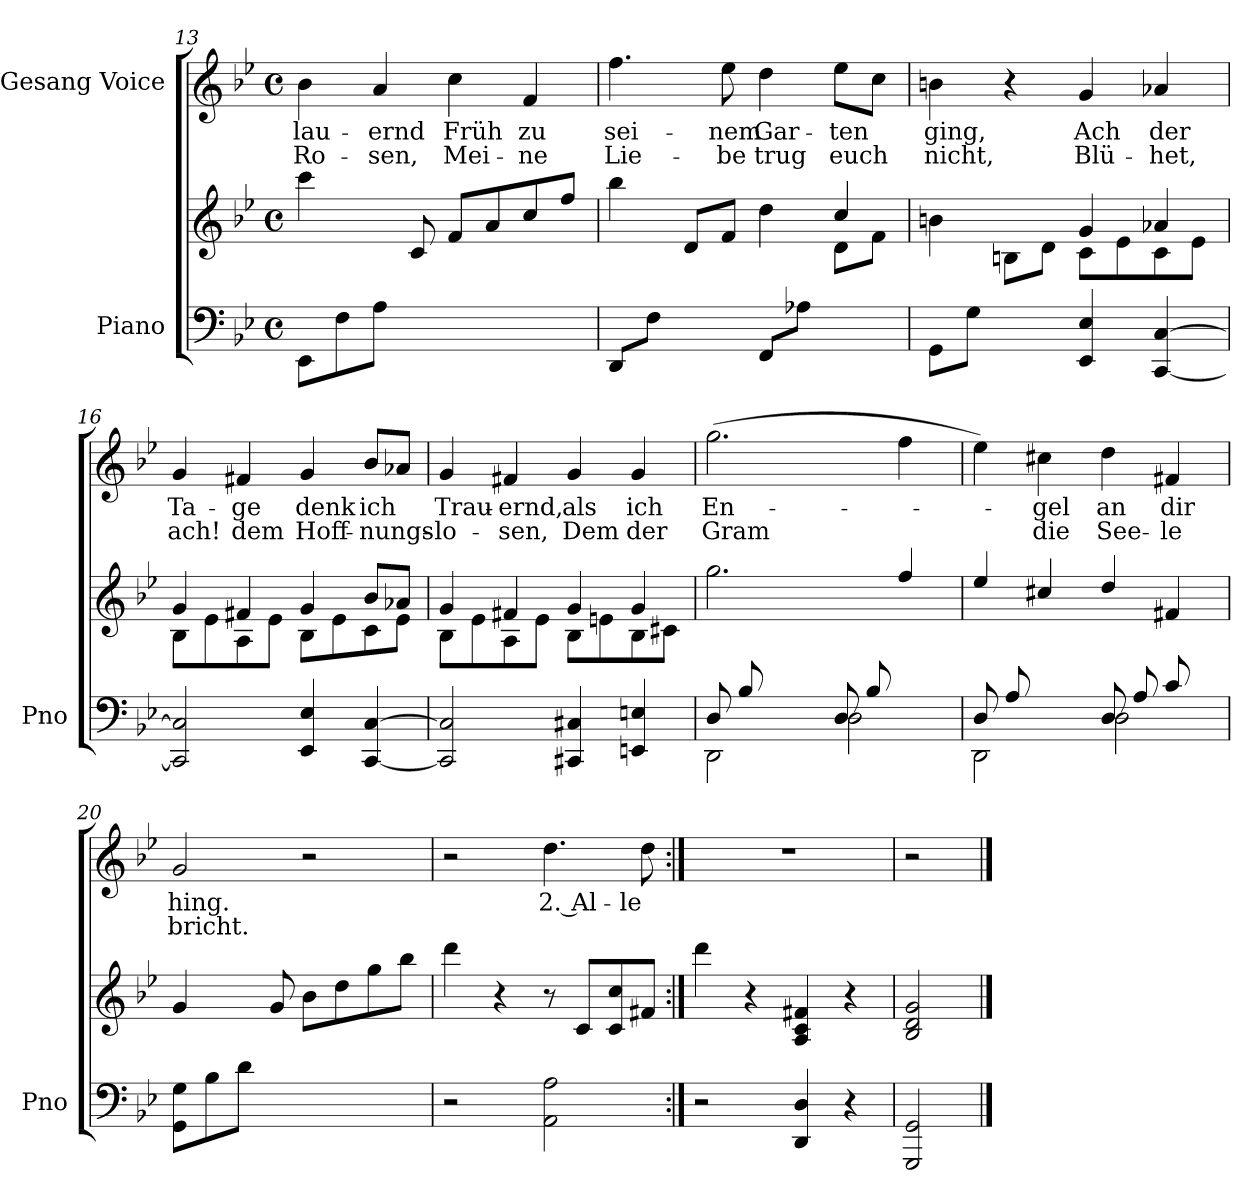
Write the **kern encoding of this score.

**kern	**kern	**kern	**text	**text
*part2	*part2	*part1	*part1	*part1
*staff3	*staff2	*staff1	*staff1	*staff1
*I"Piano	*	*I"Gesang Voice	*	*
*I'Pno	*	*	*	*
*clefF4	*clefG2	*clefG2	*	*
*k[b-e-]	*k[b-e-]	*k[b-e-]	*	*
*M4/4	*M4/4	*M4/4	*	*
*met(c)	*met(c)	*met(c)	*	*
=13	=13	=13	=13	=13
*	*^	*	*	*
8EE-\L	4ccc\	4.ryy	4b-\	lau-	Ro-
8F\	.	.	.	.	.
8A\J	4ryy	.	4a/	-ernd	-sen,
2ryy	.	8c/	.	.	.
.	2ryy	8f/L	4cc\	Früh	Mei-
.	.	8a/	.	.	.
.	.	8cc/	4f/	zu	-ne
8ryy	.	8ff/J	.	.	.
=14	=14	=14	=14	=14	=14
8DD/L	4bb-\	2.ryy	4.ff\	sei-	Lie-
8F\J	.	.	.	.	.
4ryy	8d/L	.	.	.	.
.	8f/J	.	8ee-\	-nem	-be
8FF/L	4dd\	.	4dd\	Gar-	trug
8A-X\J	.	.	.	.	.
4ryy	4cc/	8d\L	8ee-\L	-ten	euch
.	.	8f\J	8cc\J	.	.
=15	=15	=15	=15	=15	=15
*	*	*^	*	*	*
8GG\L	4bn\	2ryy	4ryy	4bn\	ging,	nicht,
8G\J	.	.	.	.	.	.
4ryy	4ryy	.	8Bn\L	4r	.	.
.	.	.	8d\J	.	.	.
4EE-/ 4E-/	4g/	8c\L	2ryy	4g/	Ach	Blü-
.	.	8e-\	.	.	.	.
[4CC/ [4C/	4a-X/	8c\	.	4a-X/	der	-het,
.	.	8e-\J	.	.	.	.
*	*	*v	*v	*	*	*
=16	=16	=16	=16	=16	=16
2CC/] 2C/]	4g/	8B-\L	4g/	Ta-	ach!
.	.	8e-\	.	.	.
.	4f#X/	8A\	4f#X/	-ge	dem
.	.	8e-\J	.	.	.
4EE-/ 4E-/	4g/	8B-\L	4g/	denk	Hoff-
.	.	8e-\	.	.	.
[4CC/ [4C/	8b-/L	8c\	8b-/L	ich	-nungs-
.	8a-X/J	8e-\J	8a-X/J	.	.
=17	=17	=17	=17	=17	=17
2CC/] 2C/]	4g/	8B-\L	4g/	Trau-	-lo-
.	.	8e-\	.	.	.
.	4f#X/	8A\	4f#X/	-ernd,	-sen,
.	.	8e-\J	.	.	.
4CC#X/ 4C#X/	4g/	8B-\L	4g/	als	Dem
.	.	8en\	.	.	.
4EEn/ 4En/	4g/	8B-\	4g/	ich	der
.	.	8c#X\J	.	.	.
=18	=18	=18	=18	=18	=18
*^	*	*	*	*	*
8D/L	2DD\	2.gg\	4ryy	(2.gg\	En-	Gram
8B-/	.	.	.	.	.	.
4ryy	.	.	8d\	.	.	.
.	.	.	8g\J	.	.	.
8D/L	2D\	.	4ryy	.	.	.
8B-/	.	.	.	.	.	.
4ryy	.	4ff/	8d\	4ff\	.	.
.	.	.	8g\J	.	.	.
=19	=19	=19	=19	=19	=19	=19
8D/L	2DD\	4ee-/	4ryy	4ee-\)	.	.
8A/	.	.	.	.	.	.
4ryy	.	4cc#X/	8d\	4cc#X\	-gel	die
.	.	.	8g\J	.	.	.
8D/L	2D\	4dd/	4.ryy	4dd\	an	See-
8A/	.	.	.	.	.	.
8c/	.	4f#X/	.	4f#X/	dir	-le
8ryy	.	.	8d\J	.	.	.
*v	*v	*	*	*	*	*
=20	=20	=20	=20	=20	=20
8GG\ 8G\L	4g/	4.ryy	2g/	hing.	bricht.
8B-\	.	.	.	.	.
8d\J	4ryy	.	.	.	.
2ryy	.	8g/	.	.	.
.	2ryy	8b-\L	2r	.	.
.	.	8dd\	.	.	.
.	.	8gg\	.	.	.
8ryy	.	8bb-\J	.	.	.
*	*v	*v	*	*	*
=21	=21	=21	=21	=21
2r	4ddd\	2r	.	.
.	4r	.	.	.
2AA\ 2A\	8r	4.dd\	2. Al-	.
.	8c/L	.	.	.
.	8c/ 8cc/	.	.	.
.	8f#X/J	8dd\	-le	.
=22:|!	=22:|!	=22:|!	=22:|!	=22:|!
2r	4ddd\	1r	.	.
.	4r	.	.	.
4DD/ 4D/	4A/ 4c/ 4f#X/	.	.	.
4r	4r	.	.	.
=23	=23	=23	=23	=23
2GGG/ 2GG/	2B-/ 2d/ 2g/	2r	.	.
==	==	==	==	==
*-	*-	*-	*-	*-
